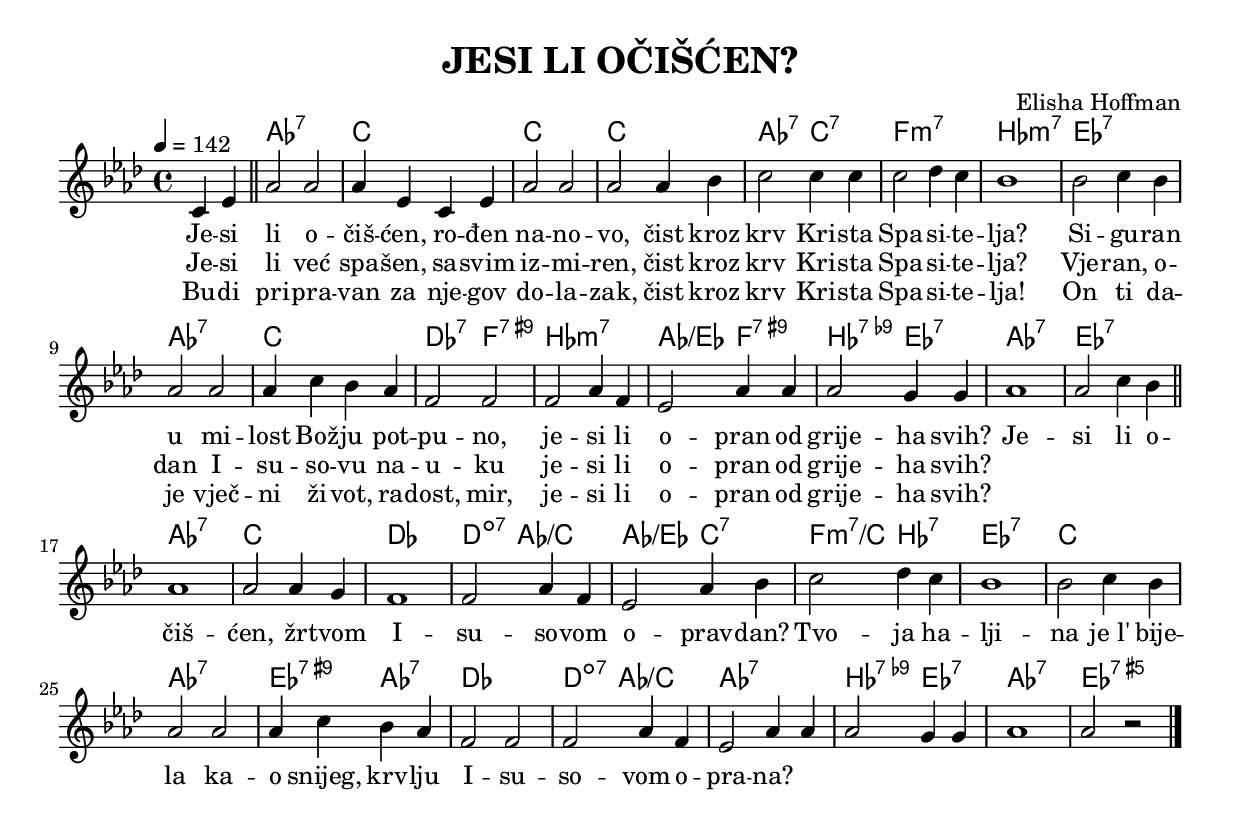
\version "2.24.1"
\include "deutsch.ly"
jazzChords = {}
aFourL = {}
markMoj = {}
%\include "../config/include.ily"

\layout {
  indent = 0
}

\header {
  titlex = "Farmfest 2023"
  broj = "1"
  title = "JESI LI OČIŠĆEN?"
  composer = "Elisha Hoffman"
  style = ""
  %tagline = \markup { \override #'(font-name . "JohnSans White Pro") \override #'(font-size . -3) { Izvorno: Name, Album } }
}

\paper {
  \aFourL
  %min-systems-per-page = #7
  %annotate-spacing = ##t
  %system-system-spacing.padding = #3.2
  %page-breaking = #ly:one-page-breaking
  %last-bottom-spacing.minimum-distance = #8
}

staffOne = \relative c' {
  \key as \major
  \time 4/4
  \tempo 4 = 142
  \partial 2
  c4 es4 \bar "||" |
  \markMoj as2 as2 |
  as4 es4 c4 es4 |
  as2 as2 |
  as2 as4 b4 |
  c2 c4 c4 |
  c2 des4 c4 |
  b1 |
  b2 c4 b4 |
  as2 as2 |
  as4 c4 b4 as4 |
  f2 f2 |
  f2 as4 f4 |
  es2 as4 as4 |
  as2 g4 g4 |
  as1 |
  as2 c4 b4 \bar "||" |
  \markMoj as1 |
  as2 as4 g4 |
  f1 |
  f2 as4 f4 |
  es2 as4 b4 |
  c2 des4 c4 |
  b1 |
  b2 c4 b4 |
  as2 as2 |
  as4 c4 b4 as4 |
  f2 f2 |
  f2 as4 f4 |
  es2 as4 as4 |
  as2 g4 g4 |
  as1 |
  as2 r2 |
}

harmonyOne = \chordmode  {
  s2 |
  as1:7 |
  c1 |
  c1 |
  c1 |
  as2:7 c2:7 |
  f1:m7 |
  b1:m7 |
  es1:7 |
  as1:7 |
  c1 |
  des2:7 f2:7.9+ |
  b1:m7 |
  as2/es f2:7.9+ |
  b2:9- es2:7 |
  as1:7 |
  es1:7 |
  as1:7 |
  c1 |
  des1 |
  d4:dim7 as2./c |
  as2/es c2:7 |
  f2:m7/c b2:7 |
  es1:7 |
  c1 |
  as1:7 |
  es2:7.9+ as2:7 |
  des1 |
  d4:dim7 as2./c |
  as1:7 |
  b2:9- es2:7 |
  as1:7 |
  es1:7.5+ |
  \bar "|."
}

lyricOneZero = \lyricmode {
  Je -- si 
  li o -- 
  čiš -- ćen, ro -- đen 
  na -- no -- 
  vo, čist kroz 
  krv Kri -- sta 
  Spa -- si -- te -- 
  lja? 
  Si -- gu -- 
  ran u 
  mi -- lost Bož -- ju 
  pot -- pu -- 
  no, je -- si 
  li o -- pran 
  od grije -- ha 
  svih? 
  Je -- si 
  li 
  o -- čiš -- 
  ćen, 
  žr -- tvom 
  I -- su -- so -- 
  vom o -- prav -- 
  dan? 
  Tvo -- ja 
  ha -- lji -- 
  na je l' bije -- la 
  ka -- o 
  snijeg, krv -- lju 
  I -- su -- so -- 
  vom o -- pra -- 
  na? 
}

lyricOneOne = \lyricmode {
  Je -- si 
  li već 
  spa -- šen, sa -- svim 
  iz -- mi -- 
  ren, čist kroz 
  krv Kri -- sta 
  Spa -- si -- te -- 
  lja? 
  Vje -- ran, 
  o -- dan 
  I -- su -- so -- vu 
  na -- u -- 
  ku je -- si 
  li o -- pran 
  od grije -- ha 
  svih? 
}

lyricOneTwo = \lyricmode {
  Bu -- di 
  pri -- pra -- 
  van za nje -- gov 
  do -- la -- 
  zak, čist kroz 
  krv Kri -- sta 
  Spa -- si -- te -- 
  lja! 
  On ti 
  da -- je 
  vječ -- ni ži -- vot, 
  ra -- dost, 
  mir, je -- si 
  li o -- pran 
  od grije -- ha 
  svih? 
}

\score {
    <<
    \new ChordNames { \jazzChords \harmonyOne }
    \new Staff { \staffOne }
    \addlyrics { \lyricOneZero }
    \addlyrics { \lyricOneOne }
    \addlyrics { \lyricOneTwo }
    >>
}
